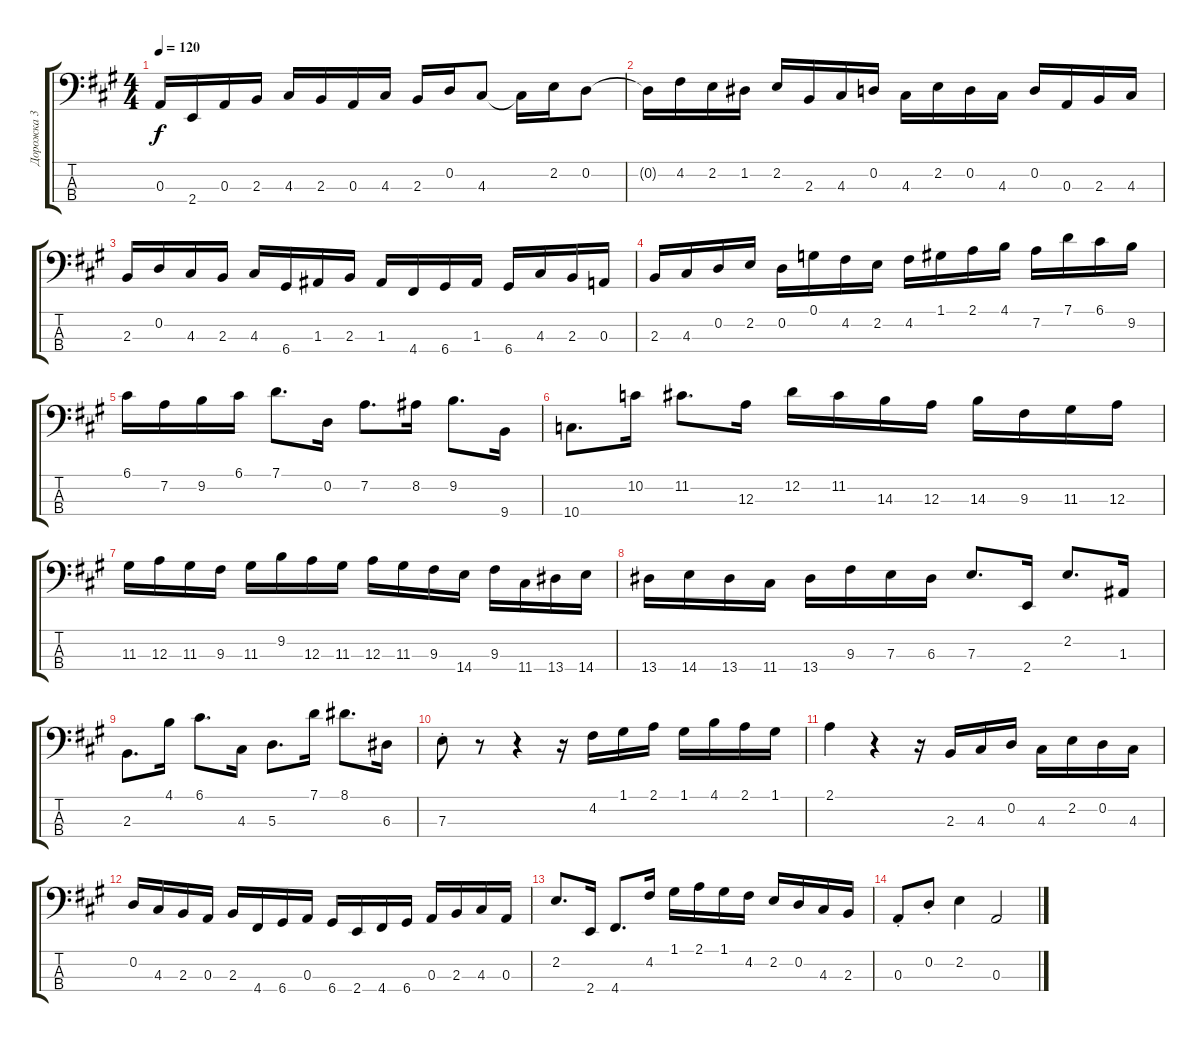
\track ("Дорожка 3" "Дорожка 3") {instrument electricbassfinger}
\staff {score tabs}
\tuning (G2 D2 A1 D1) {hide}
\ts (4 4)
\tempo 120
\clef f4
\ks a
0.3.16{dy f} 2.4.16 0.3.16 2.3.16 4.3.16 2.3.16 0.3.16 4.3.16 2.3.16 0.2.16 4.3.8 4.3{t}.16 2.2.16 0.2.8 |
0.2{t}.16 4.2.16 2.2.16 1.2.16 2.2.16 2.3.16 4.3.16 0.2.16 4.3.16 2.2.16 0.2.16 4.3.16 0.2.16 0.3.16 2.3.16 4.3.16 |
2.3.16 0.2.16 4.3.16 2.3.16 4.3.16 6.4.16 1.3.16 2.3.16 1.3.16 4.4.16 6.4.16 1.3.16 6.4.16 4.3.16 2.3.16 0.3.16 |
2.3.16 4.3.16 0.2.16 2.2.16 0.2.16 0.1.16 4.2.16 2.2.16 4.2.16 1.1.16 2.1.16 4.1.16 7.2.16 7.1.16 6.1.16 9.2.16 |
6.1.16 7.2.16 9.2.16 6.1.16 7.1.8{d} 0.2.16 7.2.8{d} 8.2.16 9.2.8{d} 9.4.16 |
10.4.8{d} 10.2.16 11.2.8{d} 12.3.16 12.2.16 11.2.16 14.3.16 12.3.16 14.3.16 9.3.16 11.3.16 12.3.16 |
11.3.16 12.3.16 11.3.16 9.3.16 11.3.16 9.2.16 12.3.16 11.3.16 12.3.16 11.3.16 9.3.16 14.4.16 9.3.16 11.4.16 13.4.16 14.4.16 |
13.4.16 14.4.16 13.4.16 11.4.16 13.4.16 9.3.16 7.3.16 6.3.16 7.3.8{d} 2.4.16 2.2.8{d} 1.3.16 |
2.3.8{d} 4.1.16 6.1.8{d} 4.3.16 5.3.8{d} 7.1.16 8.1.8{d} 6.3.16 |
7.3{st}.8 r.8 r.4 r.16 4.2.16 1.1.16 2.1.16 1.1.16 4.1.16 2.1.16 1.1.16 |
2.1.4 r.4 r.16 2.3.16 4.3.16 0.2.16 4.3.16 2.2.16 0.2.16 4.3.16 |
0.2.16 4.3.16 2.3.16 0.3.16 2.3.16 4.4.16 6.4.16 0.3.16 6.4.16 2.4.16 4.4.16 6.4.16 0.3.16 2.3.16 4.3.16 0.3.16 |
2.2.8{d} 2.4.16 4.4.8{d} 4.2.16 1.1.16 2.1.16 1.1.16 4.2.16 2.2.16 0.2.16 4.3.16 2.3.16 |
0.3{st}.8 0.2{st}.8 2.2.4 0.3.2
